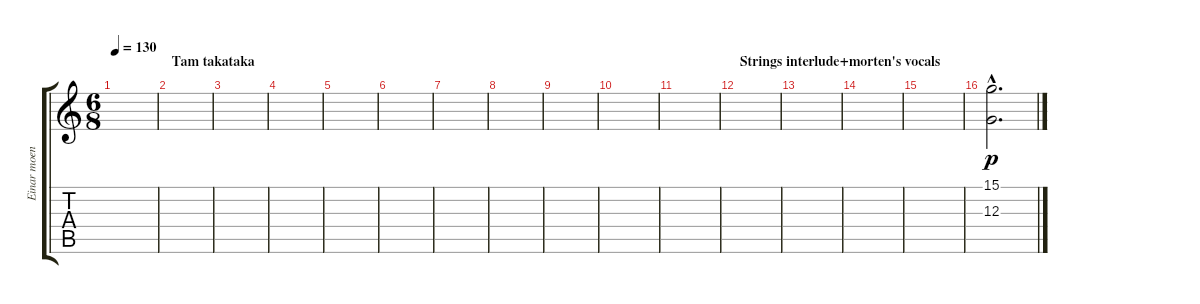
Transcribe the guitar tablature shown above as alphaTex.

\track ("Einar moen" "Einar moen") {instrument choiraahs}
\staff {score tabs}
\tuning (E4 B3 G3 D3 A2 E2) {hide}
\ts (6 8)
\tempo 130
\clef g2
\ks c
|
\section ("" "Tam takataka")
|
|
|
|
|
|
|
|
|
|
\section ("" "Strings interlude+morten's vocals")
|
|
|
|
(15.1{hac} 12.3{hac}).2{d dy p}
